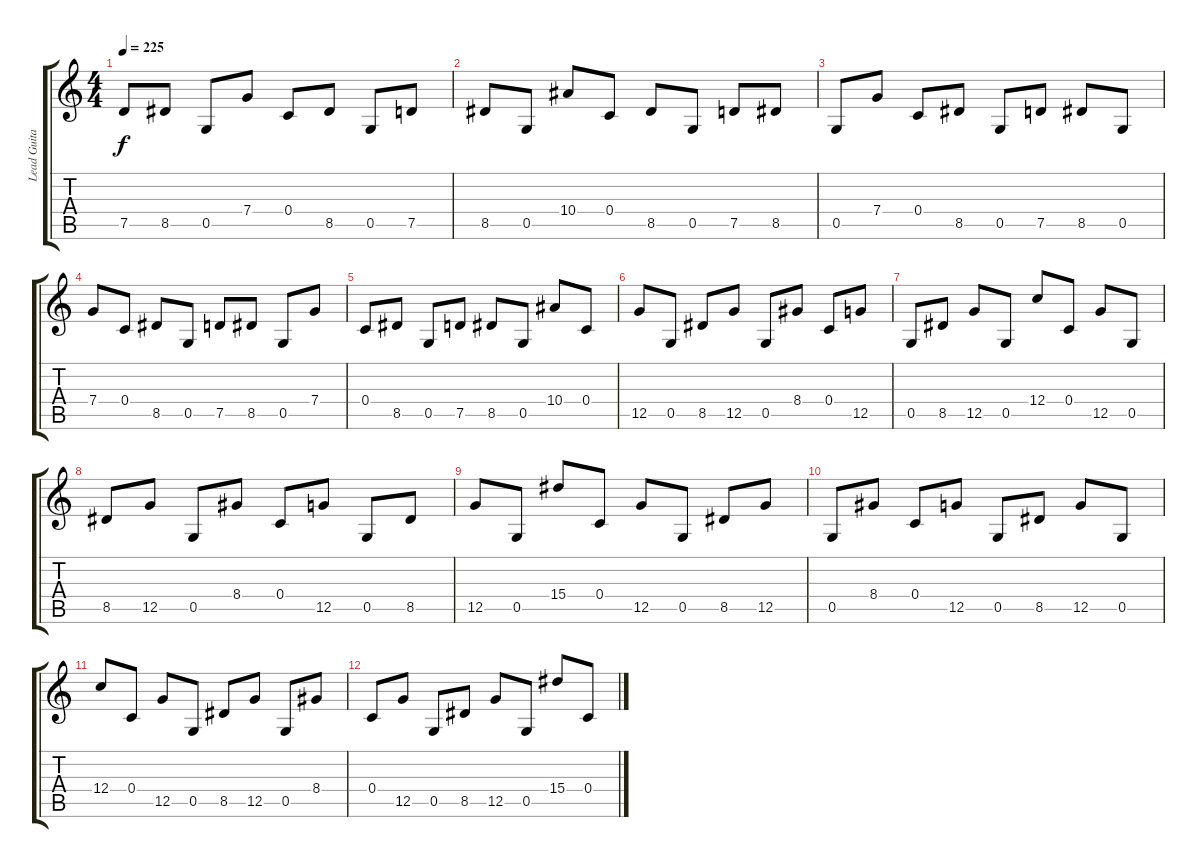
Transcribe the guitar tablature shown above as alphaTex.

\track ("Lead Guitar 1" "Lead Guita") {instrument distortionguitar}
\staff {score tabs}
\tuning (D4 A3 F3 C3 G2 C2) {hide}
\ts (4 4)
\tempo 225
\clef g2
\ks c
7.5.8{dy f} 8.5.8 0.5.8 7.4.8 0.4.8 8.5.8 0.5.8 7.5.8 |
8.5.8 0.5.8 10.4.8 0.4.8 8.5.8 0.5.8 7.5.8 8.5.8 |
0.5.8 7.4.8 0.4.8 8.5.8 0.5.8 7.5.8 8.5.8 0.5.8 |
7.4.8 0.4.8 8.5.8 0.5.8 7.5.8 8.5.8 0.5.8 7.4.8 |
0.4.8 8.5.8 0.5.8 7.5.8 8.5.8 0.5.8 10.4.8 0.4.8 |
12.5.8 0.5.8 8.5.8 12.5.8 0.5.8 8.4.8 0.4.8 12.5.8 |
0.5.8 8.5.8 12.5.8 0.5.8 12.4.8 0.4.8 12.5.8 0.5.8 |
8.5.8 12.5.8 0.5.8 8.4.8 0.4.8 12.5.8 0.5.8 8.5.8 |
12.5.8 0.5.8 15.4.8 0.4.8 12.5.8 0.5.8 8.5.8 12.5.8 |
0.5.8 8.4.8 0.4.8 12.5.8 0.5.8 8.5.8 12.5.8 0.5.8 |
12.4.8 0.4.8 12.5.8 0.5.8 8.5.8 12.5.8 0.5.8 8.4.8 |
0.4.8 12.5.8 0.5.8 8.5.8 12.5.8 0.5.8 15.4.8 0.4.8
